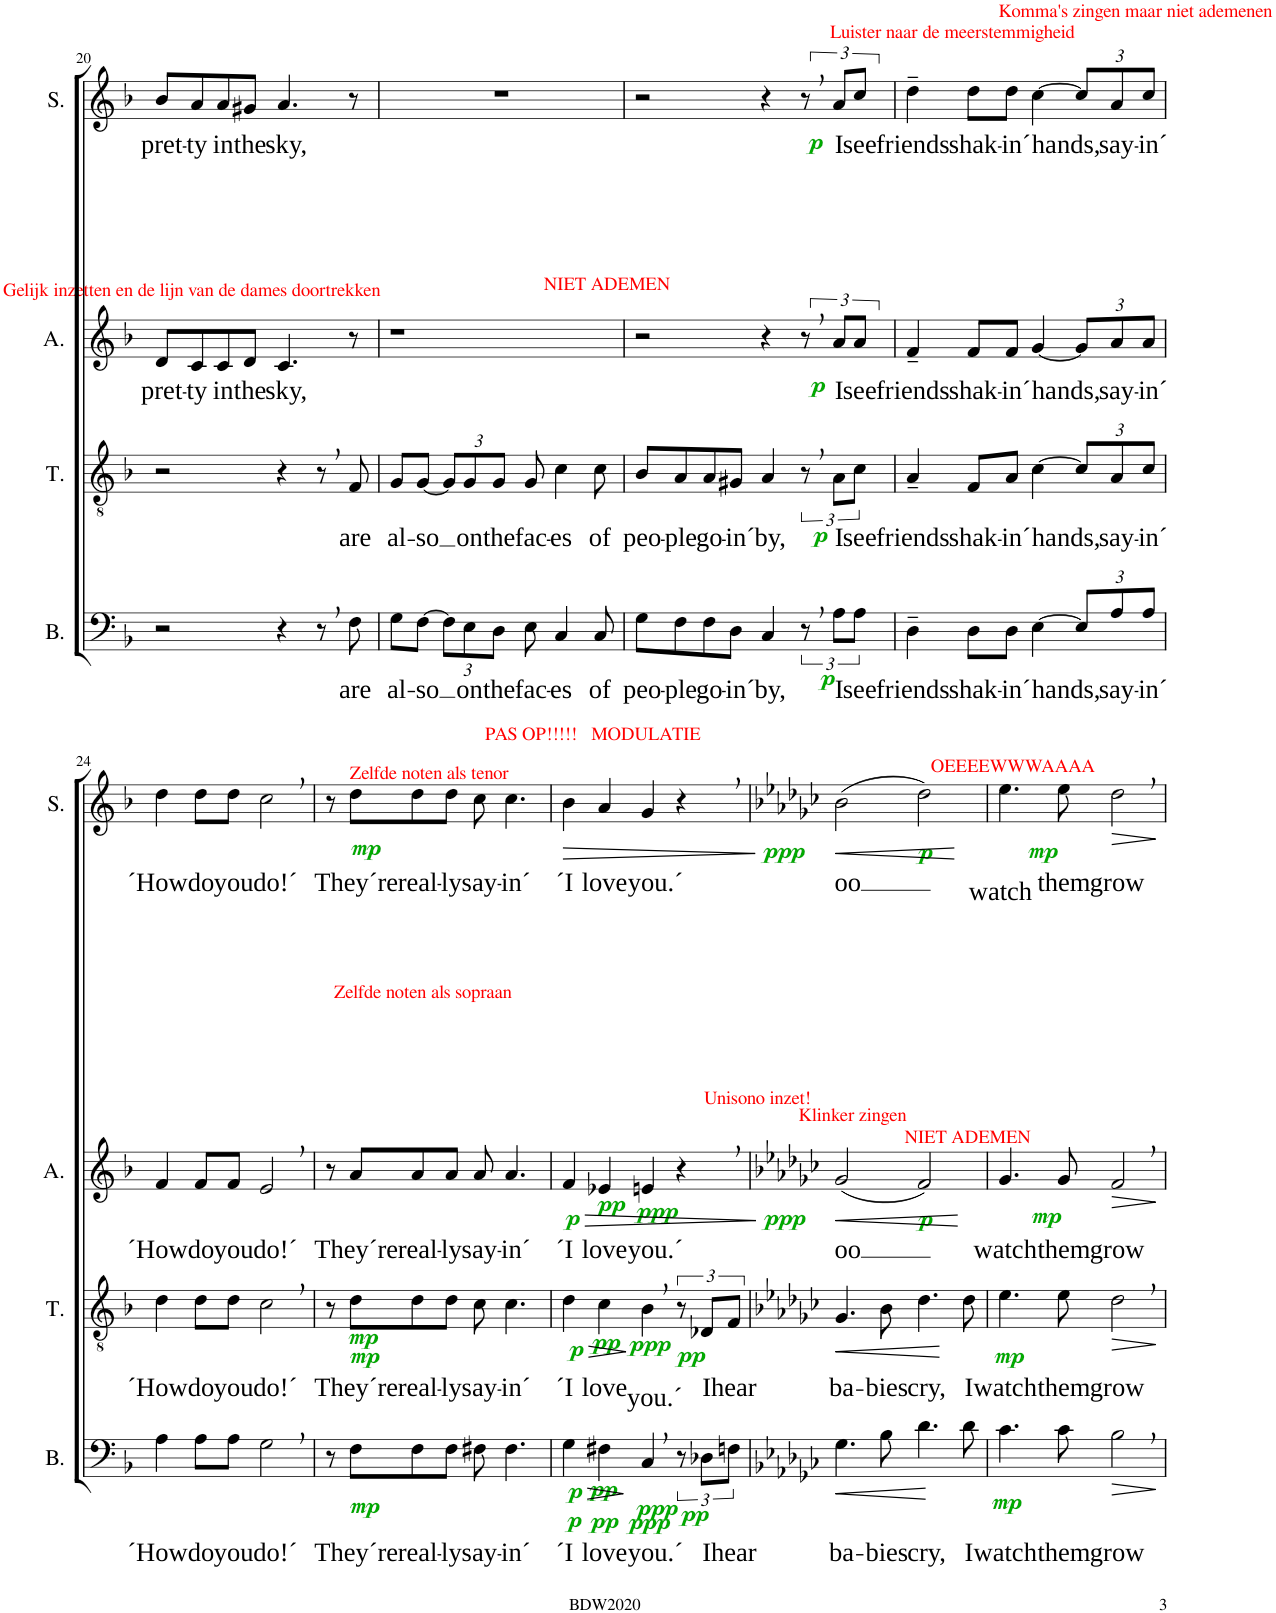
**kern	**text	**dynam	**kern	**text	**dynam	**kern	**text	**dynam	**kern	**text	**dynam
*part4	*part4	*part4	*part3	*part3	*part3	*part2	*part2	*part2	*part1	*part1	*part1
*staff4	*staff4	*staff4	*staff3	*staff3	*staff3	*staff2	*staff2	*staff2	*staff1	*staff1	*staff1
*I"Bass	*	*	*I"Tenor	*	*	*I"Alto	*	*	*I"Soprano	*	*
*I'B.	*	*	*I'T.	*	*	*I'A.	*	*	*I'S.	*	*
!!LO:PB:g=z
*clefF4	*	*	*clefGv2	*	*	*clefG2	*	*	*clefG2	*	*
*k[b-]	*	*	*k[b-]	*	*	*k[b-]	*	*	*k[b-]	*	*
*M4/4	*	*	*M4/4	*	*	*M4/4	*	*	*M4/4	*	*
=20	=20	=20	=20	=20	=20	=20	=20	=20	=20	=20	=20
!	!	!	!	!	!	!	!LO:LY:b	!	!	!LO:LY:b	!
2r	.	.	2r	.	.	8d/L	pret-	.	8b-/L	pret-	.
!	!	!	!	!	!	!	!LO:LY:b	!	!	!LO:LY:b	!
.	.	.	.	.	.	8c/	-ty	.	8a/	-ty	.
!	!	!	!	!	!	!	!LO:LY:b	!	!	!LO:LY:b	!
.	.	.	.	.	.	8c/	in	.	8a/	in	.
!	!	!	!	!	!	!	!LO:LY:b	!	!	!LO:LY:b	!
.	.	.	.	.	.	8d/J	the	.	8g#X/J	the	.
!	!	!	!	!	!	!	!	!	!LO:TX:b:color=#FF0000:t=Gelijk inzetten en de lijn van de dames doortrekken	!	!
!	!	!	!	!	!	!	!LO:LY:b	!	!	!LO:LY:b	!
4r	.	.	4r	.	.	4.c/	sky,	.	4.a/	sky,	.
8r	.	.	8r	.	.	.	.	.	.	.	.
!	!LO:LY:b	!	!	!LO:LY:b	!	!	!	!	!	!	!
8F\	are	.	8F/	are	.	8r	.	.	8r	.	.
=21	=21	=21	=21	=21	=21	=21	=21	=21	=21	=21	=21
!	!LO:LY:b	!	!	!LO:LY:b	!	!	!	!	!	!	!
*	*	*	*	*	*	*	*	*	*^	*	*
8G\L	al-	.	8G/L	al-	.	1r	.	.	1r	2ryy	.	.
!	!LO:LY:b	!	!	!LO:LY:b	!	!	!	!	!	!	!	!
[8F\J	-so	.	[8G/J	-so	.	.	.	.	.	.	.	.
*Xbrackettup	*	*	*Xbrackettup	*	*	*	*	*	*	*	*	*
12F\L]	.	.	12G/L]	.	.	.	.	.	.	.	.	.
!	!LO:LY:b	!	!	!LO:LY:b	!	!	!	!	!	!	!	!
12E\	on	.	12G/	on	.	.	.	.	.	.	.	.
!	!LO:LY:b	!	!	!LO:LY:b	!	!	!	!	!	!	!	!
12D\J	the	.	12G/J	the	.	.	.	.	.	.	.	.
!	!LO:LY:b	!	!	!LO:LY:b	!	!	!	!	!	!	!	!
8E\	fac-	.	8G/	fac-	.	.	.	.	.	8ryy	.	.
!	!	!	!	!	!	!	!	!	!	!LO:TX:b:color=#FF0000:t=NIET ADEMEN	!	!
!	!LO:LY:b	!	!	!LO:LY:b	!	!	!	!	!	!	!	!
4C/	-es	.	4c\	-es	.	.	.	.	.	4.ryy	.	.
!	!LO:LY:b	!	!	!LO:LY:b	!	!	!	!	!	!	!	!
8C/	of	.	8c\	of	.	.	.	.	.	.	.	.
=22	=22	=22	=22	=22	=22	=22	=22	=22	=22	=22	=22	=22
!	!LO:LY:b	!	!	!LO:LY:b	!	!	!	!	!	!	!	!
*	*	*	*	*	*	*	*	*	*v	*v	*	*
8G\L	peo-	.	8B-/L	peo-	.	2r	.	.	2r	.	.
!	!LO:LY:b	!	!	!LO:LY:b	!	!	!	!	!	!	!
8F\	-ple	.	8A/	-ple	.	.	.	.	.	.	.
!	!LO:LY:b	!	!	!LO:LY:b	!	!	!	!	!	!	!
8F\	go-	.	8A/	go-	.	.	.	.	.	.	.
!	!LO:LY:b	!	!	!LO:LY:b	!	!	!	!	!	!	!
8D\J	-in´	.	8G#X/J	-in´	.	.	.	.	.	.	.
!	!LO:LY:b	!	!	!LO:LY:b	!	!	!	!	!	!	!
4C/	by,	.	4A/	by,	.	4r	.	.	4r	.	.
*brackettup	*	*	*brackettup	*	*	*	*	*	*	*	*
12r	.	.	12r	.	.	12r	.	.	12r	.	.
!	!LO:LY:b	!LO:DY:b	!	!LO:LY:b	!LO:DY:b	!	!LO:LY:b	!LO:DY:b	!	!LO:LY:b	!LO:DY:b
12A\L	I	p	12A\L	I	p	12a/L	I	p	12a/L	I	p
!	!LO:LY:b	!	!	!LO:LY:b	!	!	!LO:LY:b	!	!	!LO:LY:b	!
12A\J	see	.	12c\J	see	.	12a/J	see	.	12cc/J	see	.
=23	=23	=23	=23	=23	=23	=23	=23	=23	=23	=23	=23
!	!	!	!	!	!	!	!	!	!LO:TX:a:color=#FF0000:t=Luister naar de meerstemmigheid	!	!
!	!LO:LY:b	!	!	!LO:LY:b	!	!	!LO:LY:b	!	!	!LO:LY:b	!
4D~\	friends	.	4A~/	friends	.	4f~/	friends	.	4dd~\	friends	.
!	!LO:LY:b	!	!	!LO:LY:b	!	!	!LO:LY:b	!	!	!LO:LY:b	!
8D\L	shak-	.	8F/L	shak-	.	8f/L	shak-	.	8dd\L	shak-	.
!	!LO:LY:b	!	!	!LO:LY:b	!	!	!LO:LY:b	!	!	!LO:LY:b	!
8D\J	-in´	.	8A/J	-in´	.	8f/J	-in´	.	8dd\J	-in´	.
!	!LO:LY:b	!	!	!LO:LY:b	!	!	!LO:LY:b	!	!	!LO:LY:b	!
[4E\	hands,	.	[4c\	hands,	.	[4g/	hands,	.	[4cc\	hands,	.
*Xbrackettup	*	*	*Xbrackettup	*	*	*Xbrackettup	*	*	*Xbrackettup	*	*
!	!	!	!	!	!	!	!	!	!LO:TX:a:color=#FF0000:t=Komma's zingen maar niet ademenen	!	!
12E/L]	.	.	12c/L]	.	.	12g/L]	.	.	12cc/L]	.	.
!	!LO:LY:b	!	!	!LO:LY:b	!	!	!LO:LY:b	!	!	!LO:LY:b	!
12A/	say-	.	12A/	say-	.	12a/	say-	.	12a/	say-	.
!	!LO:LY:b	!	!	!LO:LY:b	!	!	!LO:LY:b	!	!	!LO:LY:b	!
12A/J	-in´	.	12c/J	-in´	.	12a/J	-in´	.	12cc/J	-in´	.
!!LO:LB:g=z
=24	=24	=24	=24	=24	=24	=24	=24	=24	=24	=24	=24
!	!LO:LY:b	!	!	!LO:LY:b	!	!	!LO:LY:b	!	!	!LO:LY:b	!
4A\	´How	.	4d\	´How	.	4f/	´How	.	4dd\	´How	.
!	!LO:LY:b	!	!	!LO:LY:b	!	!	!LO:LY:b	!	!	!LO:LY:b	!
8A\L	do	.	8d\L	do	.	8f/L	do	.	8dd\L	do	.
!	!LO:LY:b	!	!	!LO:LY:b	!	!	!LO:LY:b	!	!	!LO:LY:b	!
8A\J	you	.	8d\J	you	.	8f/J	you	.	8dd\J	you	.
!	!LO:LY:b	!LO:DY:b	!	!LO:LY:b	!LO:DY:b	!	!LO:LY:b	!	!	!LO:LY:b	!
!	!	!	!	!	!LO:DY:n=1:b	!	!	!	!	!	!LO:DY:b
2G,\	do!´	mp	2c,\	do!´	mp mp	2e,/	do!´	.	2cc,\	do!´	mp
=25	=25	=25	=25	=25	=25	=25	=25	=25	=25	=25	=25
8r	.	.	8r	.	.	8r	.	.	8r	.	.
!	!	!	!	!	!	!	!	!	!LO:TX:b:color=#FF0000:t=Zelfde noten als sopraan	!	!
!	!	!	!	!	!	!	!	!	!LO:TX:a:color=#FF0000:t=Zelfde noten als tenor	!	!
!	!LO:LY:b	!	!	!LO:LY:b	!	!	!LO:LY:b	!	!	!LO:LY:b	!
8F\L	They´re	.	8d\L	They´re	.	8a/L	They´re	.	8dd\L	They´re	.
!	!LO:LY:b	!	!	!LO:LY:b	!	!	!LO:LY:b	!	!	!LO:LY:b	!
8F\	real-	.	8d\	real-	.	8a/	real-	.	8dd\	real-	.
!	!LO:LY:b	!	!	!LO:LY:b	!	!	!LO:LY:b	!	!	!LO:LY:b	!
8F\J	-ly	.	8d\J	-ly	.	8a/J	-ly	.	8dd\J	-ly	.
!	!LO:LY:b	!	!	!LO:LY:b	!	!	!LO:LY:b	!	!	!LO:LY:b	!
8F#X\	say-	.	8c\	say-	.	8a/	say-	.	8cc\	say-	.
!	!LO:LY:b	!	!	!LO:LY:b	!	!	!LO:LY:b	!	!	!LO:LY:b	!
4.F#\	-in´	.	4.c\	-in´	.	4.a/	-in´	.	4.cc\	-in´	.
=26	=26	=26	=26	=26	=26	=26	=26	=26	=26	=26	=26
!	!	!	!	!	!	!	!	!	!LO:TX:a:color=#FF0000:t=PAS OP!!!!!   MODULATIE	!	!
!	!LO:LY:b	!LO:HP:b	!	!LO:LY:b	!LO:HP:b	!	!LO:LY:b	!LO:HP:b	!	!LO:LY:b	!LO:HP:b
!	!	!LO:DY:n=1:b	!	!	!	!	!	!	!	!	!
!	!	!LO:DY:n=2:b	!	!	!LO:DY:n=1:b	!	!	!LO:DY:n=1:b	!	!	!
*	*	*	*	*	*	*	*	*	*^	*	*
4G\	´I	> p p	4d\	´I	> p	4f/	´I	> p	4b-\	3%2ryy	´I	>
!	!LO:LY:b	!LO:DY:n=3:b	!	!LO:LY:b	!	!	!LO:LY:b	!	!	!	!LO:LY:b	!
!	!	!LO:DY:n=4:b	!	!	!LO:DY:n=2:b	!	!	!LO:DY:n=2:b	!	!	!	!
4F#X\	love	pp pp	4c\	love	pp	4e-X/	love	pp	4a/	.	love	.
!	!LO:LY:b	!LO:DY:n=5:b	!	!LO:LY:b	!	!	!LO:LY:b	!	!	!	!LO:LY:b	!
!	!	!LO:DY:n=6:b	!	!	!LO:DY:n=3:b	!	!	!LO:DY:n=3:b	!	!	!	!
4C,/	you.´	ppp ppp	4B-,\	you.´	ppp	4en/	you.´	ppp	4g/	.	you.´	.
.	.	.	.	.	.	.	.	.	.	6ryy	.	.
*brackettup	*	*	*brackettup	*	*	*	*	*	*	*	*	*
!	!	!LO:DY:n=7:b	!	!	!LO:DY:n=4:b	!	!	!	!	!	!	!
12r	.	pp	12r	.	pp	4r	.	.	4r	.	.	.
!	!	!	!	!	!	!	!	!	!	!LO:TX:b:color=#FF0000:t=Unisono inzet!	!	!
!	!LO:LY:b	!	!	!LO:LY:b	!	!	!	!	!	!	!	!
12D-X\L	I	.	12D-X/L	I	.	.	.	.	.	6ryy	.	.
!	!LO:LY:b	!	!	!LO:LY:b	!	!	!	!	!	!	!	!
12Fn\J	hear	.	12F/J	hear	.	.	.	.	.	.	.	.
.	.	]	.	.	]	.	.	]	.	.	.	]
*	*	*	*	*	*	*	*	*	*v	*v	*	*
=27	=27	=27	=27	=27	=27	=27	=27	=27	=27	=27	=27
*k[b-e-a-d-g-c-]	*	*	*k[b-e-a-d-g-c-]	*	*	*k[b-e-a-d-g-c-]	*	*	*k[b-e-a-d-g-c-]	*	*
*	*	*	*	*	*	*	*	*	*^	*	*
!	!	!	!	!	!	!	!	!	!LO:TX:b:color=#FF0000:t=Klinker zingen	!	!	!
!	!LO:LY:b	!LO:HP:b	!	!LO:LY:b	!LO:HP:b	!	!LO:LY:b	!LO:HP:b	!	!	!LO:LY:b	!LO:HP:b
!	!	!	!	!	!	!	!	!LO:DY:n=1:b	!	!	!	!LO:DY:n=1:b
*	*	*	*	*	*	*	*	*	*v	*v	*	*
4.G-\	ba-	<	4.G-/	ba-	<	(2g-/	oo	< ppp	(2b-\	oo	< ppp
!	!LO:LY:b	!	!	!LO:LY:b	!	!	!	!	!	!	!
8B-\	-bies	.	8B-\	-bies	.	.	.	.	.	.	.
!	!	!	!	!	!	!	!	!	!LO:TX:b:color=#FF0000:t=NIET ADEMEN	!	!
!	!	!	!	!	!	!	!	!	!LO:TX:a:color=#FF0000:t=OEEEEWWWAAAA	!	!
!	!LO:LY:b	!	!	!LO:LY:b	!	!	!	!LO:DY:n=2:b	!	!	!
!	!	!	!	!	!	!	!	!LO:DY:n=3:b	!	!	!LO:DY:n=2:b
!	!	!	!	!	!	!	!	!	!	!	!LO:DY:n=3:b
4.d-\	cry,	.	4.d-\	cry,	.	2f/)	.	p mp	2dd-\)	.	p mp
!	!LO:LY:b	!LO:DY:b	!	!LO:LY:b	!LO:DY:b	!	!	!	!	!	!
8d-\	I	mp	8d-\	I	mp	.	.	.	.	.	.
.	.	[	.	.	[	.	.	[	.	.	[
=28	=28	=28	=28	=28	=28	=28	=28	=28	=28	=28	=28
!	!LO:LY:b	!	!	!LO:LY:b	!	!	!LO:LY:b	!	!	!LO:LY:b	!
4.c-\	watch	.	4.e-\	watch	.	4.g-/	watch	.	4.ee-\	watch	.
!	!LO:LY:b	!	!	!LO:LY:b	!	!	!LO:LY:b	!	!	!LO:LY:b	!
8c-\	them	.	8e-\	them	.	8g-/	them	.	8ee-\	them	.
!	!LO:LY:b	!LO:HP:b	!	!LO:LY:b	!LO:HP:b	!	!LO:LY:b	!LO:HP:b	!	!LO:LY:b	!LO:HP:b
2B-,\	grow	>	2d-,\	grow	>	2f,/	grow	>	2dd-,\	grow	>
.	.	]	.	.	]	.	.	]	.	.	]
=	=	=	=	=	=	=	=	=	=	=	=
*-	*-	*-	*-	*-	*-	*-	*-	*-	*-	*-	*-
